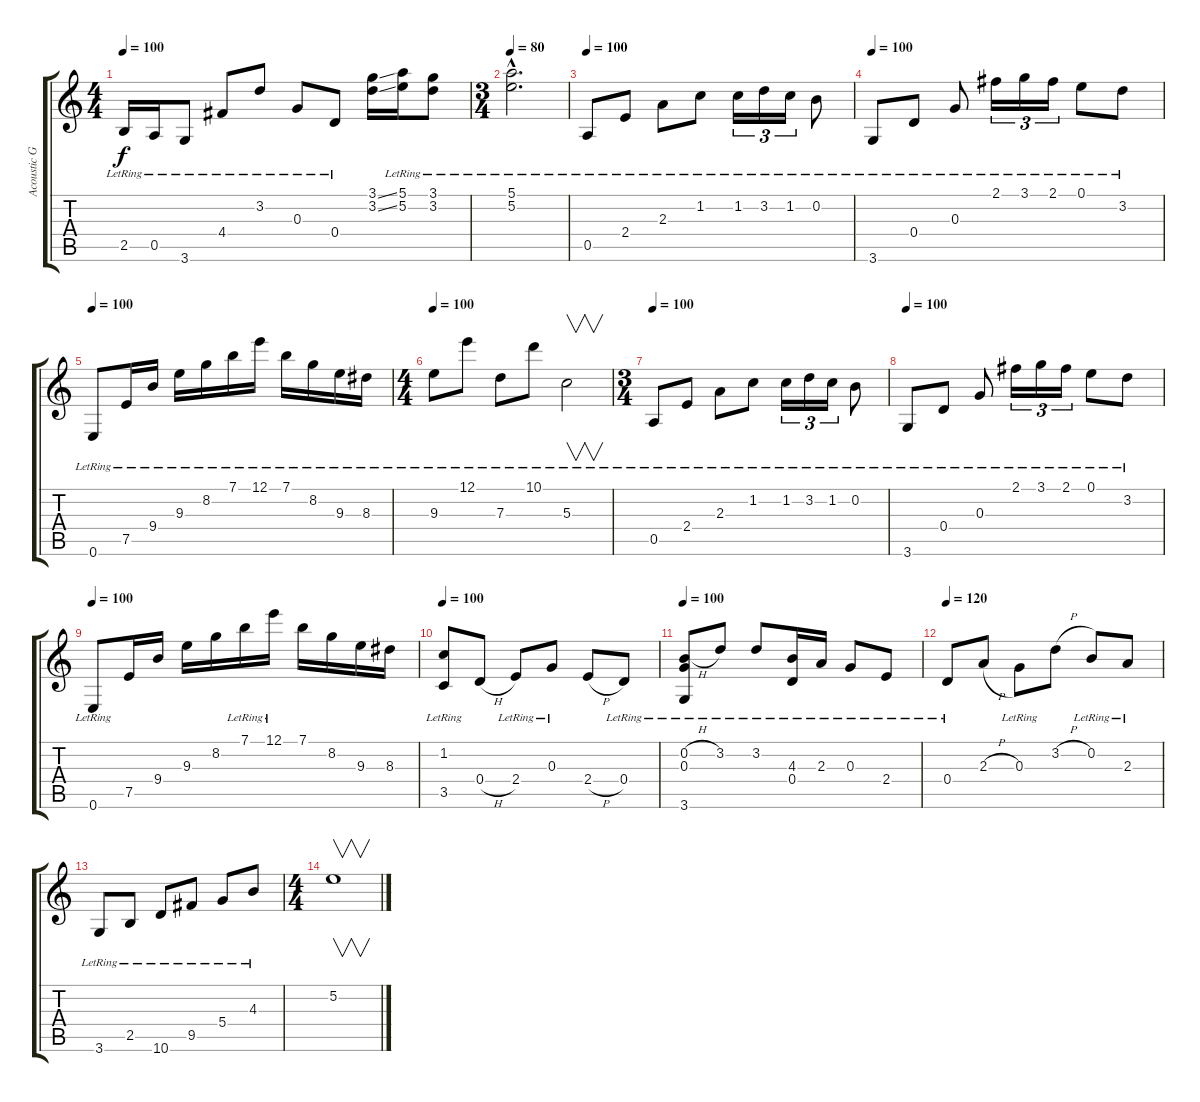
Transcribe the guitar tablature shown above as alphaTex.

\track ("Acoustic Guitar" "Acoustic G") {instrument acousticguitarnylon}
\staff {score tabs}
\tuning (E4 B3 G3 D3 A2 E2) {hide}
\ts (4 4)
\tempo 100
\clef g2
\ks c
2.5{lr}.16{dy f} 0.5{lr}.16 3.6{lr}.8 4.4{lr}.8 3.2{lr}.8 0.3{lr}.8 0.4{lr}.8 (3.1{ss} 3.2{ss}).16 (5.1{lr} 5.2{lr}).16 (3.1{lr} 3.2{lr}).8 |
\ts (3 4)
\tempo 80
(5.1{hac lr} 5.2{hac lr}).2{d} |
\tempo 100
0.5{lr}.8 2.4{lr}.8 2.3{lr}.8 1.2{lr}.8 1.2{lr}.16{tu (3 2)} 3.2{lr}.16{tu (3 2)} 1.2{lr}.16{tu (3 2)} 0.2{lr}.8 |
\tempo 100
3.6{lr}.8 0.4{lr}.8 0.3{lr}.8 2.1{lr}.16{tu (3 2)} 3.1{lr}.16{tu (3 2)} 2.1{lr}.16{tu (3 2)} 0.1{lr}.8 3.2{lr}.8 |
\tempo 100
0.6{lr}.8 7.5{lr}.16 9.4{lr}.16 9.3{lr}.16 8.2{lr}.16 7.1{lr}.16 12.1{lr}.16 7.1{lr}.16 8.2{lr}.16 9.3{lr}.16 8.3{lr}.16 |
\ts (4 4)
\tempo 100
9.3{lr}.8 12.1{lr}.8 7.3{lr}.8 10.1{lr}.8 5.3{lr}.2{v} |
\ts (3 4)
\tempo 100
0.5{lr}.8 2.4{lr}.8 2.3{lr}.8 1.2{lr}.8 1.2{lr}.16{tu (3 2)} 3.2{lr}.16{tu (3 2)} 1.2{lr}.16{tu (3 2)} 0.2{lr}.8 |
\tempo 100
3.6{lr}.8 0.4{lr}.8 0.3{lr}.8 2.1{lr}.16{tu (3 2)} 3.1{lr}.16{tu (3 2)} 2.1{lr}.16{tu (3 2)} 0.1{lr}.8 3.2{lr}.8 |
\tempo 100
0.6{lr}.8 7.5.16 9.4.16 9.3.16 8.2.16 7.1{lr}.16 12.1{lr}.16 7.1.16 8.2.16 9.3.16 8.3.16 |
\tempo 100
(1.2{lr} 3.5{lr}).8 0.4{h}.8 2.4{lr}.8 0.3{lr}.8 2.4{h}.8 0.4{lr}.8 |
\tempo 100
(0.2{h} 0.3{lr} 3.6{lr}).8 3.2{lr}.8 3.2{lr}.8 (4.3{lr} 0.4{lr}).16 2.3{lr}.16 0.3{lr}.8 2.4{lr}.8 |
\tempo 120
0.4{lr}.8 2.3{h}.8 0.3{lr}.8 3.2{h}.8 0.2{lr}.8 2.3{lr}.8 |
3.6{lr}.8 2.5{lr}.8 10.6{lr}.8 9.5{lr}.8 5.4{lr}.8 4.3{lr}.8 |
\ts (4 4)
5.2.1{v}
